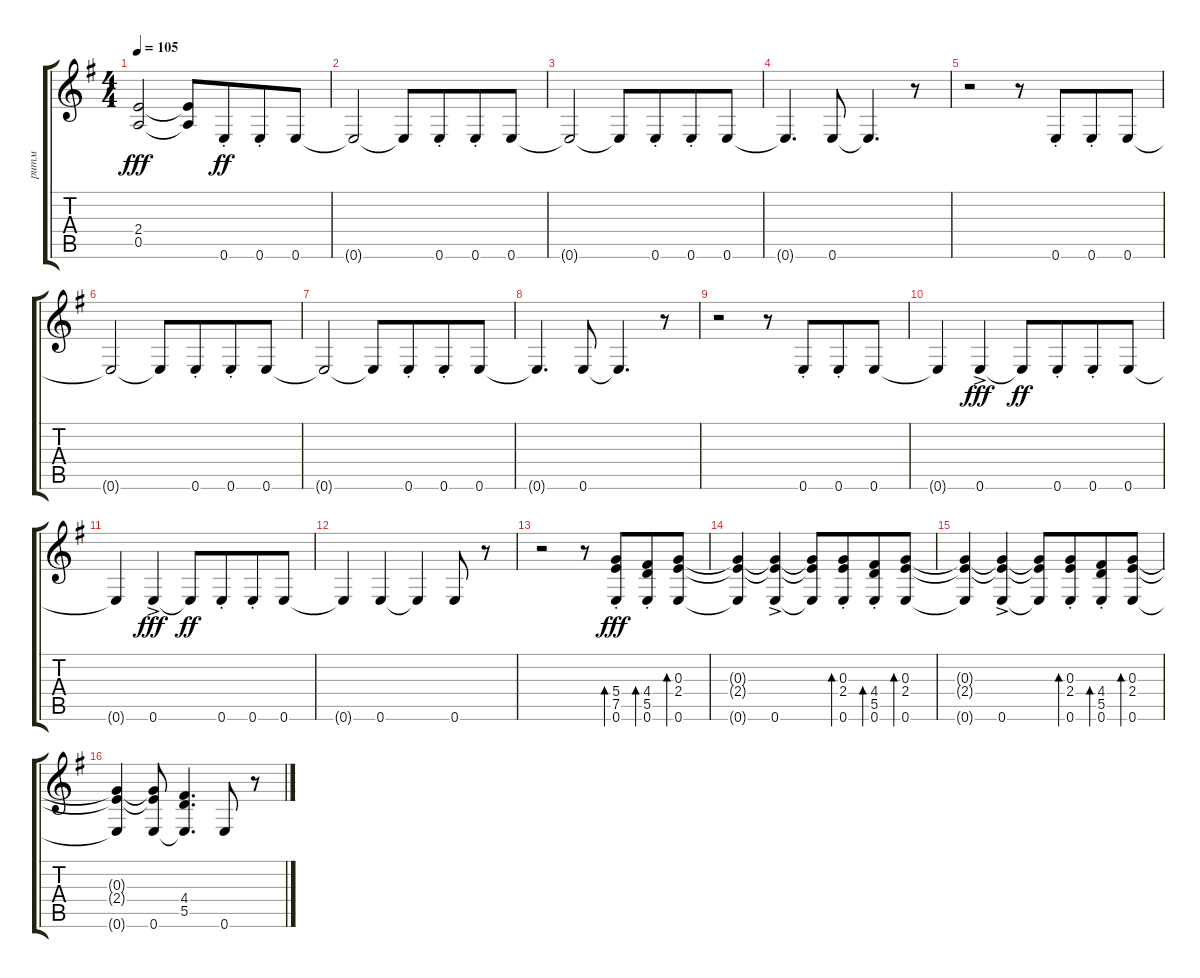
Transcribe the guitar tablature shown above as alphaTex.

\track ("ритм " "ритм ") {instrument distortionguitar}
\staff {score tabs}
\tuning (E4 B3 G3 D3 A2 E2) {hide}
\ts (4 4)
\tempo 105
\clef g2
\ks eminor
(2.4{t} 0.5{t}).2{dy fff} (2.4{t} 0.5{t}).8 0.6{st}.8{dy ff beam merge} 0.6{st}.8 0.6.8 |
0.6{t}.2 0.6{t}.8 0.6{st}.8{beam merge} 0.6{st}.8 0.6.8 |
0.6{t}.2 0.6{t}.8 0.6{st}.8{beam merge} 0.6{st}.8 0.6.8 |
0.6{t}.4{d} 0.6.8 0.6{t}.4{d} r.8 |
r.2 r.8 0.6{st}.8{beam merge} 0.6{st}.8 0.6.8 |
0.6{t}.2 0.6{t}.8 0.6{st}.8{beam merge} 0.6{st}.8 0.6.8 |
0.6{t}.2 0.6{t}.8 0.6{st}.8{beam merge} 0.6{st}.8 0.6.8 |
0.6{t}.4{d} 0.6.8 0.6{t}.4{d} r.8 |
r.2 r.8 0.6{st}.8{beam merge} 0.6{st}.8 0.6.8 |
0.6{t}.4 0.6{ac}.4{dy fff} 0.6{t}.8{dy ff} 0.6{st}.8{beam merge} 0.6{st}.8 0.6.8 |
0.6{t}.4 0.6{ac}.4{dy fff} 0.6{t}.8{dy ff} 0.6{st}.8{beam merge} 0.6{st}.8 0.6.8 |
0.6{t}.4 0.6.4 0.6{t}.4 0.6.8 r.8 |
r.2 r.8 (5.4{st} 7.5{st} 0.6{st}).8{bd 60 dy fff beam merge} (4.4{st} 5.5{st} 0.6{st}).8{bd 60} (0.3 2.4 0.6).8{bd 60} |
(0.3{t} 2.4{t} 0.6{t}).4 (0.3{t} 2.4{t} 0.6{ac}).4 (0.3{t} 2.4{t} 0.6{t}).8 (0.3{st} 2.4{st} 0.6{st}).8{bd 60 beam merge} (4.4{st} 5.5{st} 0.6{st}).8{bd 60} (0.3 2.4 0.6).8{bd 60} |
(0.3{t} 2.4{t} 0.6{t}).4 (0.3{t} 2.4{t} 0.6{ac}).4 (0.3{t} 2.4{t} 0.6{t}).8 (0.3{st} 2.4{st} 0.6{st}).8{bd 60 beam merge} (4.4{st} 5.5{st} 0.6{st}).8{bd 60} (0.3 2.4 0.6).8{bd 60} |
(0.3{t} 2.4{t} 0.6{t}).4 (0.3{t} 2.4{t} 0.6).8 (4.4 5.5 0.6{t}).4{d} 0.6.8 r.8
